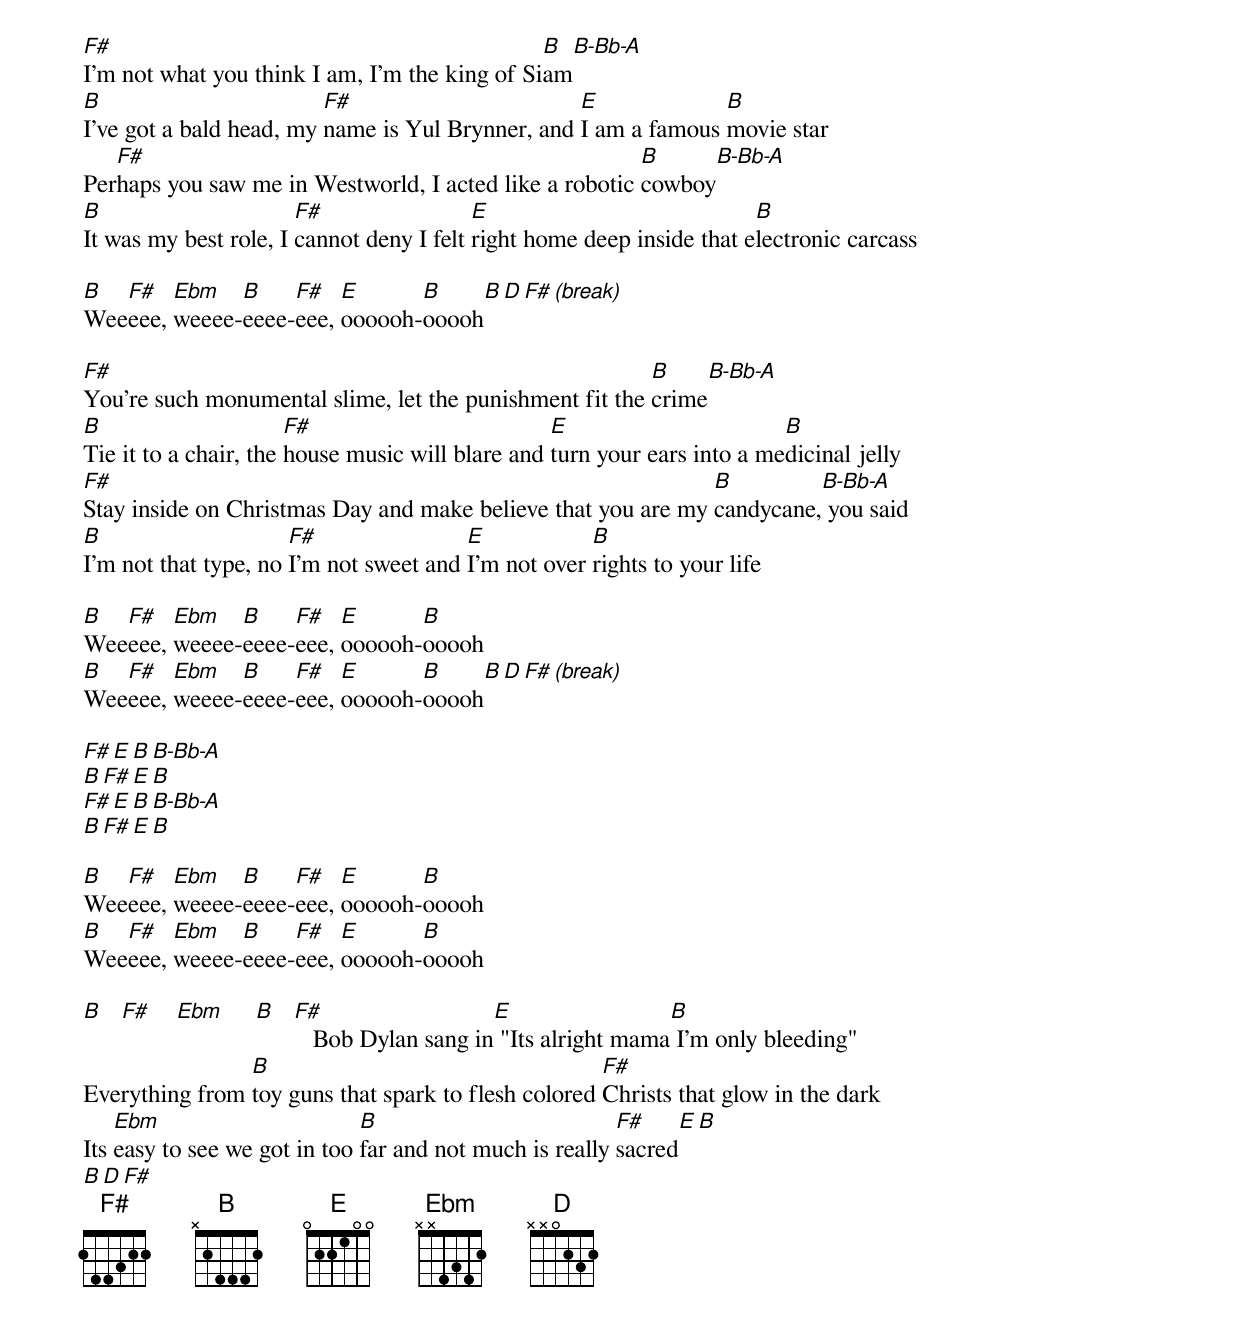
F#                                             B  B-Bb-A
I'm not what you think I am, I'm the king of Siam
B                        F#                       E             B
I've got a bald head, my name is Yul Brynner, and I am a famous movie star
   F#                                                   B     B-Bb-A
Perhaps you saw me in Westworld, I acted like a robotic cowboy
B                      F#                 E                            B
It was my best role, I cannot deny I felt right home deep inside that electronic carcass

B  F#   Ebm   B    F#   E      B     B D F# (break)
Weeeee, weeee-eeee-eee, oooooh-ooooh

F#                                                       B     B-Bb-A
You're such monumental slime, let the punishment fit the crime
B                      F#                         E                       B
Tie it to a chair, the house music will blare and turn your ears into a medicinal jelly
F#                                                            B         B-Bb-A
Stay inside on Christmas Day and make believe that you are my candycane, you said
B                     F#                E            B
I'm not that type, no I'm not sweet and I'm not over rights to your life

B  F#   Ebm   B    F#   E      B
Weeeee, weeee-eeee-eee, oooooh-ooooh
B  F#   Ebm   B    F#   E      B     B D F# (break)
Weeeee, weeee-eeee-eee, oooooh-ooooh

F#  E  B  B-Bb-A
B  F#  E  B
F#  E  B  B-Bb-A
B  F#  E  B

B  F#   Ebm   B    F#   E      B
Weeeee, weeee-eeee-eee, oooooh-ooooh
B  F#   Ebm   B    F#   E      B
Weeeee, weeee-eeee-eee, oooooh-ooooh

B  F#  Ebm  B  F#                  E                 B
                  Bob Dylan sang in "Its alright mama I'm only bleeding"
                B                                    F#
Everything from toy guns that spark to flesh colored Christs that glow in the dark
    Ebm                       B                          F#    E  B
Its easy to see we got in too far and not much is really sacred
B  D  F#
